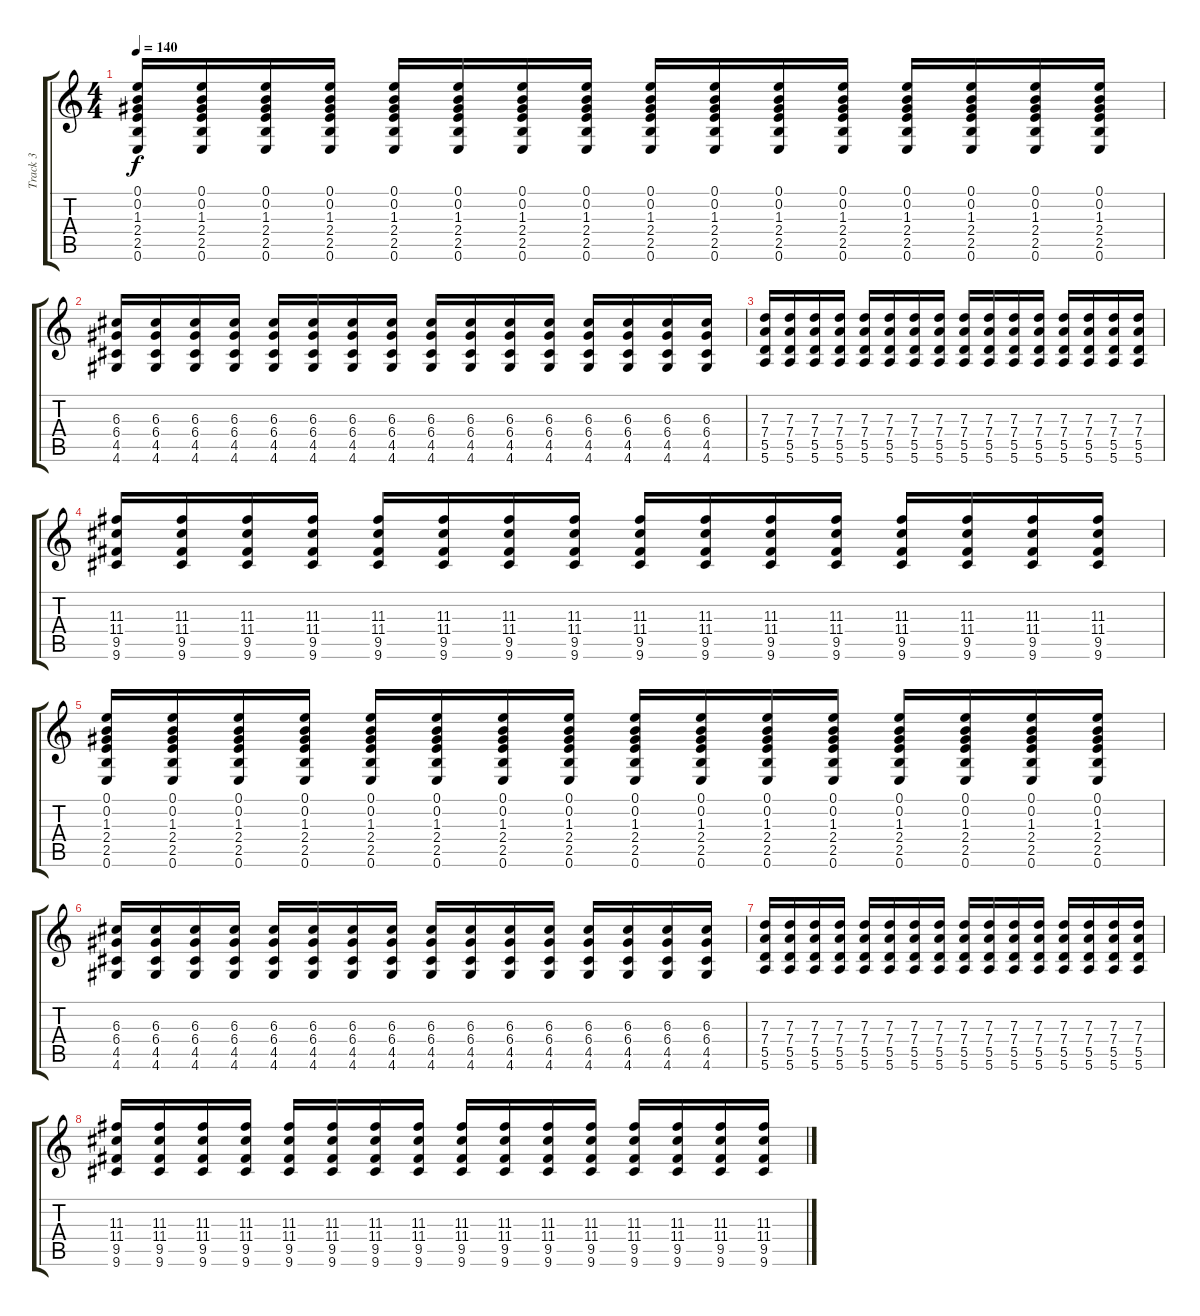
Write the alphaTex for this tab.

\track ("Track 3" "Track 3") {instrument distortionguitar}
\staff {score tabs}
\tuning (E4 B3 G3 D3 A2 E2) {hide}
\ts (4 4)
\tempo 140
\clef g2
\ks c
(0.1 0.2 1.3 2.4 2.5 0.6).16{dy f} (0.1 0.2 1.3 2.4 2.5 0.6).16 (0.1 0.2 1.3 2.4 2.5 0.6).16 (0.1 0.2 1.3 2.4 2.5 0.6).16 (0.1 0.2 1.3 2.4 2.5 0.6).16 (0.1 0.2 1.3 2.4 2.5 0.6).16 (0.1 0.2 1.3 2.4 2.5 0.6).16 (0.1 0.2 1.3 2.4 2.5 0.6).16 (0.1 0.2 1.3 2.4 2.5 0.6).16 (0.1 0.2 1.3 2.4 2.5 0.6).16 (0.1 0.2 1.3 2.4 2.5 0.6).16 (0.1 0.2 1.3 2.4 2.5 0.6).16 (0.1 0.2 1.3 2.4 2.5 0.6).16 (0.1 0.2 1.3 2.4 2.5 0.6).16 (0.1 0.2 1.3 2.4 2.5 0.6).16 (0.1 0.2 1.3 2.4 2.5 0.6).16 |
(6.3 6.4 4.5 4.6).16 (6.3 6.4 4.5 4.6).16 (6.3 6.4 4.5 4.6).16 (6.3 6.4 4.5 4.6).16 (6.3 6.4 4.5 4.6).16 (6.3 6.4 4.5 4.6).16 (6.3 6.4 4.5 4.6).16 (6.3 6.4 4.5 4.6).16 (6.3 6.4 4.5 4.6).16 (6.3 6.4 4.5 4.6).16 (6.3 6.4 4.5 4.6).16 (6.3 6.4 4.5 4.6).16 (6.3 6.4 4.5 4.6).16 (6.3 6.4 4.5 4.6).16 (6.3 6.4 4.5 4.6).16 (6.3 6.4 4.5 4.6).16 |
(7.3 7.4 5.5 5.6).16 (7.3 7.4 5.5 5.6).16 (7.3 7.4 5.5 5.6).16 (7.3 7.4 5.5 5.6).16 (7.3 7.4 5.5 5.6).16 (7.3 7.4 5.5 5.6).16 (7.3 7.4 5.5 5.6).16 (7.3 7.4 5.5 5.6).16 (7.3 7.4 5.5 5.6).16 (7.3 7.4 5.5 5.6).16 (7.3 7.4 5.5 5.6).16 (7.3 7.4 5.5 5.6).16 (7.3 7.4 5.5 5.6).16 (7.3 7.4 5.5 5.6).16 (7.3 7.4 5.5 5.6).16 (7.3 7.4 5.5 5.6).16 |
(11.3 11.4 9.5 9.6).16 (11.3 11.4 9.5 9.6).16 (11.3 11.4 9.5 9.6).16 (11.3 11.4 9.5 9.6).16 (11.3 11.4 9.5 9.6).16 (11.3 11.4 9.5 9.6).16 (11.3 11.4 9.5 9.6).16 (11.3 11.4 9.5 9.6).16 (11.3 11.4 9.5 9.6).16 (11.3 11.4 9.5 9.6).16 (11.3 11.4 9.5 9.6).16 (11.3 11.4 9.5 9.6).16 (11.3 11.4 9.5 9.6).16 (11.3 11.4 9.5 9.6).16 (11.3 11.4 9.5 9.6).16 (11.3 11.4 9.5 9.6).16 |
(0.1 0.2 1.3 2.4 2.5 0.6).16 (0.1 0.2 1.3 2.4 2.5 0.6).16 (0.1 0.2 1.3 2.4 2.5 0.6).16 (0.1 0.2 1.3 2.4 2.5 0.6).16 (0.1 0.2 1.3 2.4 2.5 0.6).16 (0.1 0.2 1.3 2.4 2.5 0.6).16 (0.1 0.2 1.3 2.4 2.5 0.6).16 (0.1 0.2 1.3 2.4 2.5 0.6).16 (0.1 0.2 1.3 2.4 2.5 0.6).16 (0.1 0.2 1.3 2.4 2.5 0.6).16 (0.1 0.2 1.3 2.4 2.5 0.6).16 (0.1 0.2 1.3 2.4 2.5 0.6).16 (0.1 0.2 1.3 2.4 2.5 0.6).16 (0.1 0.2 1.3 2.4 2.5 0.6).16 (0.1 0.2 1.3 2.4 2.5 0.6).16 (0.1 0.2 1.3 2.4 2.5 0.6).16 |
(6.3 6.4 4.5 4.6).16 (6.3 6.4 4.5 4.6).16 (6.3 6.4 4.5 4.6).16 (6.3 6.4 4.5 4.6).16 (6.3 6.4 4.5 4.6).16 (6.3 6.4 4.5 4.6).16 (6.3 6.4 4.5 4.6).16 (6.3 6.4 4.5 4.6).16 (6.3 6.4 4.5 4.6).16 (6.3 6.4 4.5 4.6).16 (6.3 6.4 4.5 4.6).16 (6.3 6.4 4.5 4.6).16 (6.3 6.4 4.5 4.6).16 (6.3 6.4 4.5 4.6).16 (6.3 6.4 4.5 4.6).16 (6.3 6.4 4.5 4.6).16 |
(7.3 7.4 5.5 5.6).16 (7.3 7.4 5.5 5.6).16 (7.3 7.4 5.5 5.6).16 (7.3 7.4 5.5 5.6).16 (7.3 7.4 5.5 5.6).16 (7.3 7.4 5.5 5.6).16 (7.3 7.4 5.5 5.6).16 (7.3 7.4 5.5 5.6).16 (7.3 7.4 5.5 5.6).16 (7.3 7.4 5.5 5.6).16 (7.3 7.4 5.5 5.6).16 (7.3 7.4 5.5 5.6).16 (7.3 7.4 5.5 5.6).16 (7.3 7.4 5.5 5.6).16 (7.3 7.4 5.5 5.6).16 (7.3 7.4 5.5 5.6).16 |
(11.3 11.4 9.5 9.6).16 (11.3 11.4 9.5 9.6).16 (11.3 11.4 9.5 9.6).16 (11.3 11.4 9.5 9.6).16 (11.3 11.4 9.5 9.6).16 (11.3 11.4 9.5 9.6).16 (11.3 11.4 9.5 9.6).16 (11.3 11.4 9.5 9.6).16 (11.3 11.4 9.5 9.6).16 (11.3 11.4 9.5 9.6).16 (11.3 11.4 9.5 9.6).16 (11.3 11.4 9.5 9.6).16 (11.3 11.4 9.5 9.6).16 (11.3 11.4 9.5 9.6).16 (11.3 11.4 9.5 9.6).16 (11.3 11.4 9.5 9.6).16
